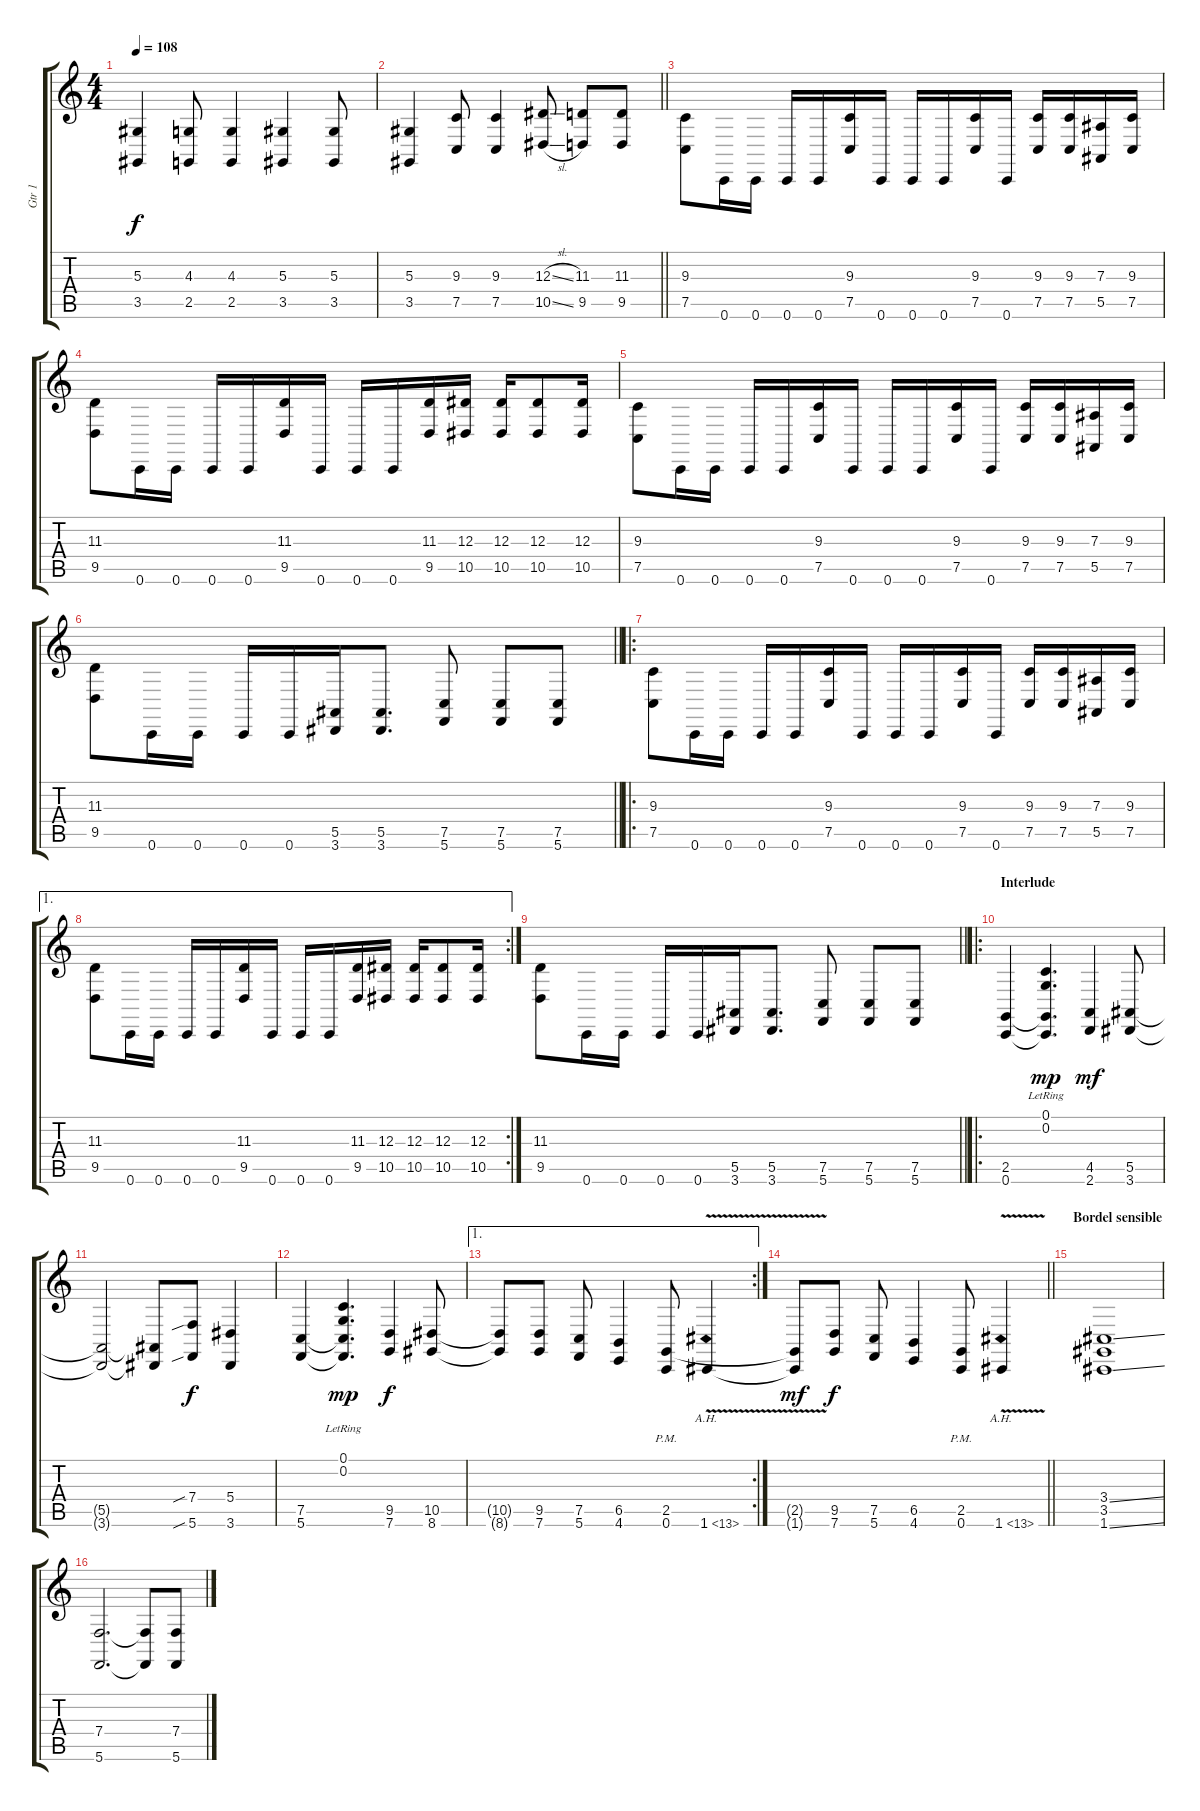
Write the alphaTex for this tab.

\track ("Gtr 1" "Gtr 1") {instrument clavinet}
\staff {score tabs}
\tuning (C4 G3 Eb3 Bb2 F2 C2) {hide}
\ts (4 4)
\tempo 108
\clef g2
\ks c
(5.3 3.5).4{dy f} (4.3 2.5).8 (4.3 2.5).4 (5.3 3.5).4 (5.3 3.5).8 |
\barLineRight lightlight
(5.3 3.5).4 (9.3 7.5).8 (9.3 7.5).4 (12.3{sl} 10.5{sl}).8 (11.3 9.5).8 (11.3 9.5).8 |
\section ("" "")
(9.3 7.5).8{beam Down} 0.6.16{beam Down} 0.6.16{beam Down} 0.6.16 0.6.16 (9.3 7.5).16 0.6.16 0.6.16 0.6.16 (9.3 7.5).16 0.6.16 (9.3 7.5).16 (9.3 7.5).16 (7.3 5.5).16 (9.3 7.5).16 |
(11.3 9.5).8{beam Down} 0.6.16{beam Down} 0.6.16{beam Down} 0.6.16 0.6.16 (11.3 9.5).16 0.6.16 0.6.16 0.6.16 (11.3 9.5).16 (12.3 10.5).16 (12.3 10.5).16 (12.3 10.5).8 (12.3 10.5).16 |
(9.3 7.5).8{beam Down} 0.6.16{beam Down} 0.6.16{beam Down} 0.6.16 0.6.16 (9.3 7.5).16 0.6.16 0.6.16 0.6.16 (9.3 7.5).16 0.6.16 (9.3 7.5).16 (9.3 7.5).16 (7.3 5.5).16 (9.3 7.5).16 |
\barLineRight lightlight
(11.3 9.5).8{beam Down} 0.6.16{beam Down} 0.6.16{beam Down} 0.6.16 0.6.16 (5.5 3.6).16 (5.5 3.6).8{d} (7.5 5.6).8 (7.5 5.6).8 (7.5 5.6).8 |
\ro
(9.3 7.5).8{beam Down} 0.6.16{beam Down} 0.6.16{beam Down} 0.6.16 0.6.16 (9.3 7.5).16 0.6.16 0.6.16 0.6.16 (9.3 7.5).16 0.6.16 (9.3 7.5).16 (9.3 7.5).16 (7.3 5.5).16 (9.3 7.5).16 |
\ae 1
\rc 2
(11.3 9.5).8{beam Down} 0.6.16{beam Down} 0.6.16{beam Down} 0.6.16 0.6.16 (11.3 9.5).16 0.6.16 0.6.16 0.6.16 (11.3 9.5).16 (12.3 10.5).16 (12.3 10.5).16 (12.3 10.5).8 (12.3 10.5).16 |
\barLineRight lightlight
(11.3 9.5).8{beam Down} 0.6.16{beam Down} 0.6.16{beam Down} 0.6.16 0.6.16 (5.5 3.6).16 (5.5 3.6).8{d} (7.5 5.6).8 (7.5 5.6).8 (7.5 5.6).8 |
\ro
\section ("" "Interlude")
(2.5 0.6).4 (0.1{lr} 0.2{lr} 2.5{t} 0.6{t}).4{d dy mp} (4.5 2.6).4{dy mf} (5.5 3.6).8 |
(5.5{t} 3.6{t}).2 (5.5{t} 3.6{t}).8 (7.4{sib} 5.6{sib}).8{dy f} (5.4 3.6).4 |
(7.5 5.6).4 (0.1{lr} 0.2{lr} 7.5{t} 5.6{t}).4{d dy mp} (9.5 7.6).4{dy f} (10.5 8.6).8 |
\ae 1
\rc 2
(10.5{t} 8.6{t}).8 (9.5 7.6).8 (7.5 5.6).8 (6.5 4.6).4 (2.5{pm} 0.6{pm}).8 1.6{ah 12 v}.4 |
\barLineRight lightlight
(2.5{t} 1.6{t}).8{dy mf} (9.5 7.6).8{dy f} (7.5 5.6).8 (6.5 4.6).4 (2.5{pm} 0.6{pm}).8 1.6{ah 12 v}.4 |
\section ("" "Bordel sensible")
(3.4{ss} 3.5 1.6{ss}).1 |
(7.4 5.6).2{d} (7.4{t} 5.6{t}).8 (7.4{ss} 5.6{ss}).8
